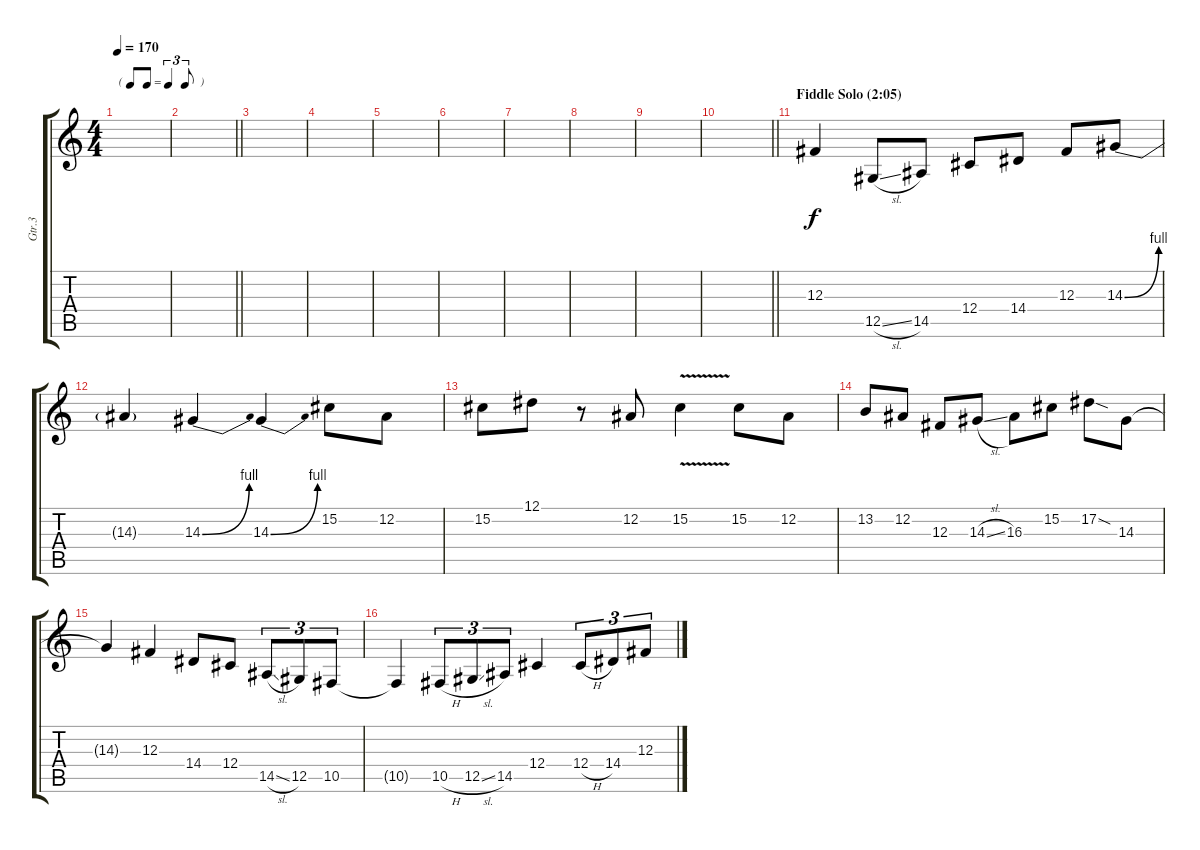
\track ("Gtr.3" "Gtr.3") {instrument violin}
\staff {score tabs}
\tuning (Eb4 Bb3 Gb3 Db3 Ab2 Eb2) {hide}
\ts (4 4)
\tf triplet8th
\tempo 170
\clef g2
\ks c
|
\barLineRight lightlight
|
|
|
|
|
|
|
|
\barLineRight lightlight
|
\section ("" "Fiddle Solo (2:05)")
12.3.4{volume 14} 12.5{sl}.8 14.5.8 12.4.8 14.4.8 12.3.8 14.3{be (bend 0 0 60 4)}.8 |
14.3{t}.4 14.3{be (bend 0 0 60 4)}.4 14.3{be (bend 0 0 60 4)}.4 15.2.8 12.2.8 |
15.2.8 12.1.8 r.8 12.2.8 15.2{v}.4 15.2.8 12.2.8 |
13.2.8 12.2.8 12.3.8 14.3{sl}.8 16.3.8 15.2.8 17.2{sod}.8 14.3.8 |
14.3{t}.4 12.3.4 14.4.8 12.4.8 14.5{sl}.8{tu (3 2)} 12.5.8{tu (3 2)} 10.5.8{tu (3 2)} |
10.5{t}.4 10.5{h}.8{tu (3 2)} 12.5{sl}.8{tu (3 2)} 14.5.8{tu (3 2)} 12.4.4 12.4{h}.8{tu (3 2)} 14.4.8{tu (3 2)} 12.3.8{tu (3 2)}
